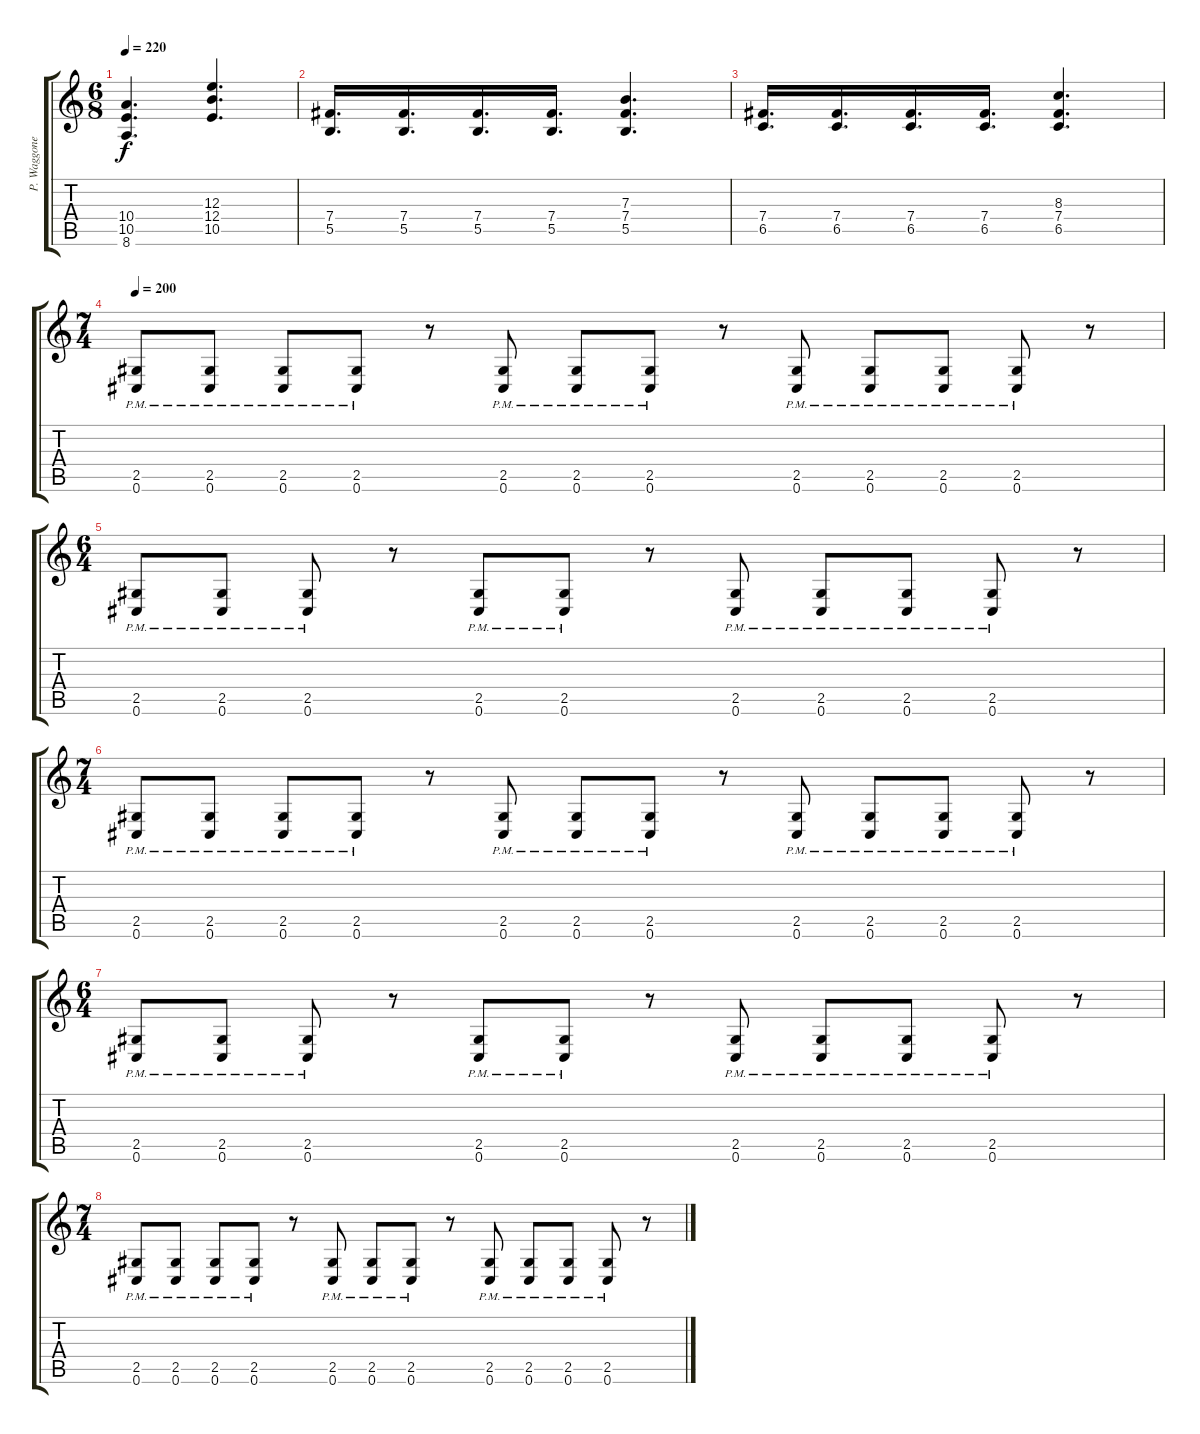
\track ("P. Waggoner Gtr." "P. Waggone") {instrument distortionguitar}
\staff {score tabs}
\tuning (Db4 Ab3 E3 B2 Gb2 Db2) {hide}
\ts (6 8)
\tempo 220
\clef g2
\ks c
(10.4 10.5 8.6).4{d dy f} (12.3 12.4 10.5).4{d} |
(7.4 5.5).16{d} (7.4 5.5).16{d} (7.4 5.5).16{d} (7.4 5.5).16{d} (7.3 7.4 5.5).4{d} |
(7.4 6.5).16{d} (7.4 6.5).16{d} (7.4 6.5).16{d} (7.4 6.5).16{d} (8.3 7.4 6.5).4{d} |
\ts (7 4)
\tempo 200
(2.5{pm} 0.6{pm}).8 (2.5{pm} 0.6{pm}).8 (2.5{pm} 0.6{pm}).8 (2.5{pm} 0.6{pm}).8 r.8 (2.5{pm} 0.6{pm}).8 (2.5{pm} 0.6{pm}).8 (2.5{pm} 0.6{pm}).8 r.8 (2.5{pm} 0.6{pm}).8 (2.5{pm} 0.6{pm}).8 (2.5{pm} 0.6{pm}).8 (2.5{pm} 0.6{pm}).8 r.8 |
\ts (6 4)
(2.5{pm} 0.6{pm}).8 (2.5{pm} 0.6{pm}).8 (2.5{pm} 0.6{pm}).8 r.8 (2.5{pm} 0.6{pm}).8 (2.5{pm} 0.6{pm}).8 r.8 (2.5{pm} 0.6{pm}).8 (2.5{pm} 0.6{pm}).8 (2.5{pm} 0.6{pm}).8 (2.5{pm} 0.6{pm}).8 r.8 |
\ts (7 4)
(2.5{pm} 0.6{pm}).8 (2.5{pm} 0.6{pm}).8 (2.5{pm} 0.6{pm}).8 (2.5{pm} 0.6{pm}).8 r.8 (2.5{pm} 0.6{pm}).8 (2.5{pm} 0.6{pm}).8 (2.5{pm} 0.6{pm}).8 r.8 (2.5{pm} 0.6{pm}).8 (2.5{pm} 0.6{pm}).8 (2.5{pm} 0.6{pm}).8 (2.5{pm} 0.6{pm}).8 r.8 |
\ts (6 4)
(2.5{pm} 0.6{pm}).8 (2.5{pm} 0.6{pm}).8 (2.5{pm} 0.6{pm}).8 r.8 (2.5{pm} 0.6{pm}).8 (2.5{pm} 0.6{pm}).8 r.8 (2.5{pm} 0.6{pm}).8 (2.5{pm} 0.6{pm}).8 (2.5{pm} 0.6{pm}).8 (2.5{pm} 0.6{pm}).8 r.8 |
\ts (7 4)
(2.5{pm} 0.6{pm}).8 (2.5{pm} 0.6{pm}).8 (2.5{pm} 0.6{pm}).8 (2.5{pm} 0.6{pm}).8 r.8 (2.5{pm} 0.6{pm}).8 (2.5{pm} 0.6{pm}).8 (2.5{pm} 0.6{pm}).8 r.8 (2.5{pm} 0.6{pm}).8 (2.5{pm} 0.6{pm}).8 (2.5{pm} 0.6{pm}).8 (2.5{pm} 0.6{pm}).8 r.8
